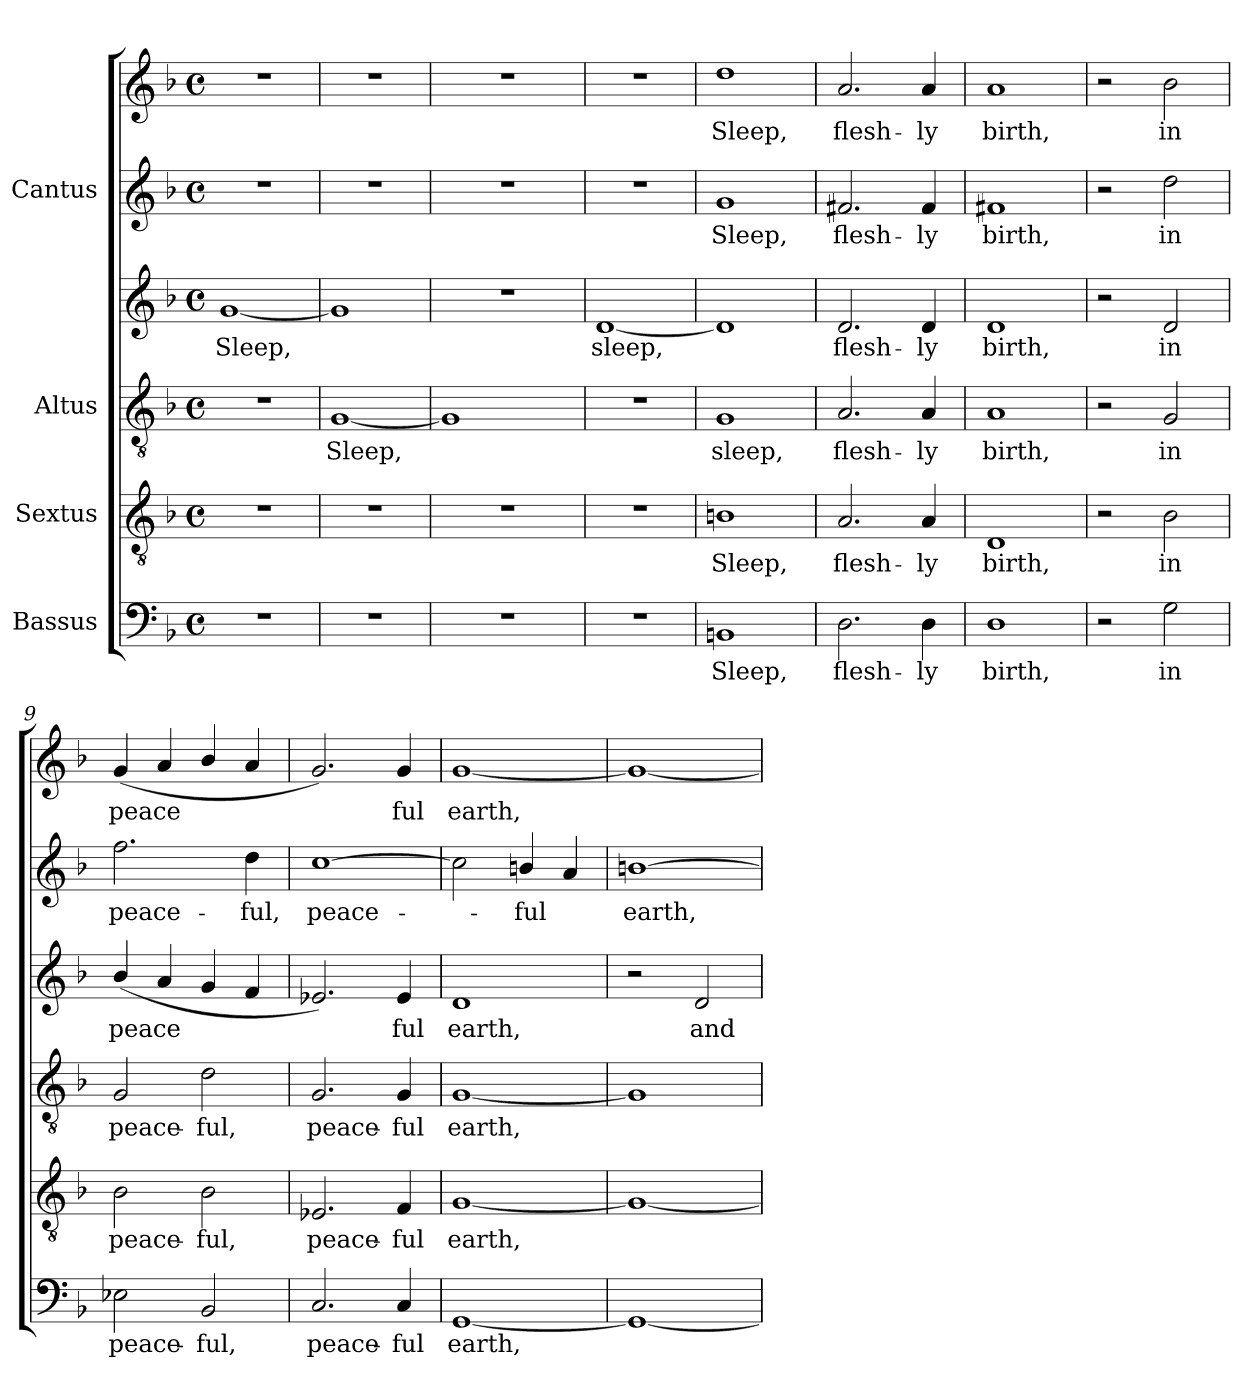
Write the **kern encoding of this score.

**kern	**text	**kern	**text	**kern	**text	**kern	**text	**kern	**text	**kern	**text
*part4	*part4	*part3	*part3	*part2	*part2	*part2	*part2	*part1	*part1	*part1	*part1
*staff6	*staff6	*staff5	*staff5	*staff4	*staff4	*staff3	*staff3	*staff2	*staff2	*staff1	*staff1
*I"Bassus	*	*I"Sextus	*	*I"Altus	*	*	*	*I"Cantus	*	*	*
!!LO:PB:g=z
*stria5	*	*stria5	*	*stria5	*	*stria5	*	*stria5	*	*stria5	*
*clefF4	*	*clefGv2	*	*clefGv2	*	*clefG2	*	*clefG2	*	*clefG2	*
*k[b-]	*	*k[b-]	*	*k[b-]	*	*k[b-]	*	*k[b-]	*	*k[b-]	*
*F:	*	*F:	*	*F:	*	*F:	*	*F:	*	*F:	*
*M4/4	*	*M4/4	*	*M4/4	*	*M4/4	*	*M4/4	*	*M4/4	*
*met(c)	*	*met(c)	*	*met(c)	*	*met(c)	*	*met(c)	*	*met(c)	*
*MM156	*	*MM156	*	*MM156	*	*MM156	*	*MM156	*	*MM156	*
=1	=1	=1	=1	=1	=1	=1	=1	=1	=1	=1	=1
!	!	!	!	!	!	!	!LO:LY:b:cj	!	!	!	!
1r	.	1r	.	1r	.	[<1g	Sleep,	1r	.	1r	.
=2	=2	=2	=2	=2	=2	=2	=2	=2	=2	=2	=2
!	!	!	!	!	!LO:LY:b:cj	!	!	!	!	!	!
1r	.	1r	.	[<1G	Sleep,	1g]	.	1r	.	1r	.
=3	=3	=3	=3	=3	=3	=3	=3	=3	=3	=3	=3
1r	.	1r	.	1G]	.	1r	.	1r	.	1r	.
=4	=4	=4	=4	=4	=4	=4	=4	=4	=4	=4	=4
!	!	!	!	!	!	!	!LO:LY:b:cj	!	!	!	!
1r	.	1r	.	1r	.	[<1d	sleep,	1r	.	1r	.
=5	=5	=5	=5	=5	=5	=5	=5	=5	=5	=5	=5
!	!LO:LY:b:cj	!	!LO:LY:b:cj	!	!LO:LY:b:cj	!	!	!	!LO:LY:b:cj	!	!LO:LY:b:cj
1BBn	Sleep,	1Bn	Sleep,	1G	sleep,	1d]	.	1g	Sleep,	1dd	Sleep,
=6	=6	=6	=6	=6	=6	=6	=6	=6	=6	=6	=6
!	!LO:LY:b:cj	!	!LO:LY:b:cj	!	!LO:LY:b:cj	!	!LO:LY:b:cj	!	!LO:LY:b:cj	!	!LO:LY:b:cj
2.D\	flesh-	2.A/	flesh-	2.A/	flesh-	2.d/	flesh-	2.f#X/	flesh-	2.a/	flesh-
!	!LO:LY:b:cj	!	!LO:LY:b:cj	!	!LO:LY:b:cj	!	!LO:LY:b:cj	!	!LO:LY:b:cj	!	!LO:LY:b:cj
4D\	-ly	4A/	-ly	4A/	-ly	4d/	-ly	4f#/	-ly	4a/	-ly
=7	=7	=7	=7	=7	=7	=7	=7	=7	=7	=7	=7
!	!LO:LY:b:cj	!	!LO:LY:b:cj	!	!LO:LY:b:cj	!	!LO:LY:b:cj	!	!LO:LY:b:cj	!	!LO:LY:b:cj
1D	birth,	1D	birth,	1A	birth,	1d	birth,	1f#X	birth,	1a	birth,
=8	=8	=8	=8	=8	=8	=8	=8	=8	=8	=8	=8
2r	.	2r	.	2r	.	2r	.	2r	.	2r	.
!	!LO:LY:b:cj	!	!LO:LY:b:cj	!	!LO:LY:b:cj	!	!LO:LY:b:cj	!	!LO:LY:b:cj	!	!LO:LY:b:cj
2G\	in	2B-\	in	2G/	in	2d/	in	2dd\	in	2b-\	in
!!LO:LB:g=z
=9	=9	=9	=9	=9	=9	=9	=9	=9	=9	=9	=9
!	!LO:LY:b:cj	!	!LO:LY:b:cj	!	!LO:LY:b:cj	!	!LO:LY:b:cj	!	!LO:LY:b:cj	!	!LO:LY:b:cj
2E-X\	peace-	2B-\	peace-	2G/	-peace-	(<4b-/	peace-	2.ff\	-peace-	(<4g/	peace-
!	!	!	!	!	!	!	!LO:LY:b:cj	!	!	!	!LO:LY:b:cj
.	.	.	.	.	.	4a/	--	.	.	4a/	--
!	!LO:LY:b:cj	!	!LO:LY:b:cj	!	!LO:LY:b:cj	!	!LO:LY:b:cj	!	!	!	!LO:LY:b:cj
2BB-/	-ful,	2B-\	-ful,	2d\	-ful,	4g/	--	.	.	4b-/	--
!	!	!	!	!	!	!	!LO:LY:b:cj	!	!LO:LY:b:cj	!	!LO:LY:b:cj
.	.	.	.	.	.	4f/	--	4dd\	-ful,	4a/	--
=10	=10	=10	=10	=10	=10	=10	=10	=10	=10	=10	=10
!	!LO:LY:b:cj	!	!LO:LY:b:cj	!	!LO:LY:b:cj	!	!LO:LY:b:cj	!	!LO:LY:b:cj	!	!LO:LY:b:cj
2.C/	peace-	2.E-X/	peace-	2.G/	peace-	2.e-X/)	.	[>1cc	peace-	2.g/)	.
!	!LO:LY:b:cj	!	!LO:LY:b:cj	!	!LO:LY:b:cj	!	!LO:LY:b:cj	!	!	!	!LO:LY:b:cj
4C/	-ful	4F/	-ful	4G/	-ful	4e-/	ful	.	.	4g/	ful
=11	=11	=11	=11	=11	=11	=11	=11	=11	=11	=11	=11
!	!LO:LY:b:cj	!	!LO:LY:b:cj	!	!LO:LY:b:cj	!	!LO:LY:b:cj	!	!LO:LY:b:cj	!	!LO:LY:b:cj
[<1GG	earth,	[<1G	earth,	[<1G	earth,	1d	earth,	2cc\]	.	[<1g	-earth,
!	!	!	!	!	!	!	!	!	!LO:LY:b:cj	!	!
.	.	.	.	.	.	.	.	4bn/	ful	.	.
!	!	!	!	!	!	!	!	!	!LO:LY:b:cj	!	!
.	.	.	.	.	.	.	.	4a/	.	.	.
=12	=12	=12	=12	=12	=12	=12	=12	=12	=12	=12	=12
!	!	!	!	!	!	!	!	!	!LO:LY:b:cj	!	!
1GG_<	.	1G_<	.	1G]	.	2r	.	[>1bn	earth,	1g_<	.
!	!	!	!	!	!	!	!LO:LY:b:cj	!	!	!	!
.	.	.	.	.	.	2d/	and	.	.	.	.
=	=	=	=	=	=	=	=	=	=	=	=
*-	*-	*-	*-	*-	*-	*-	*-	*-	*-	*-	*-
